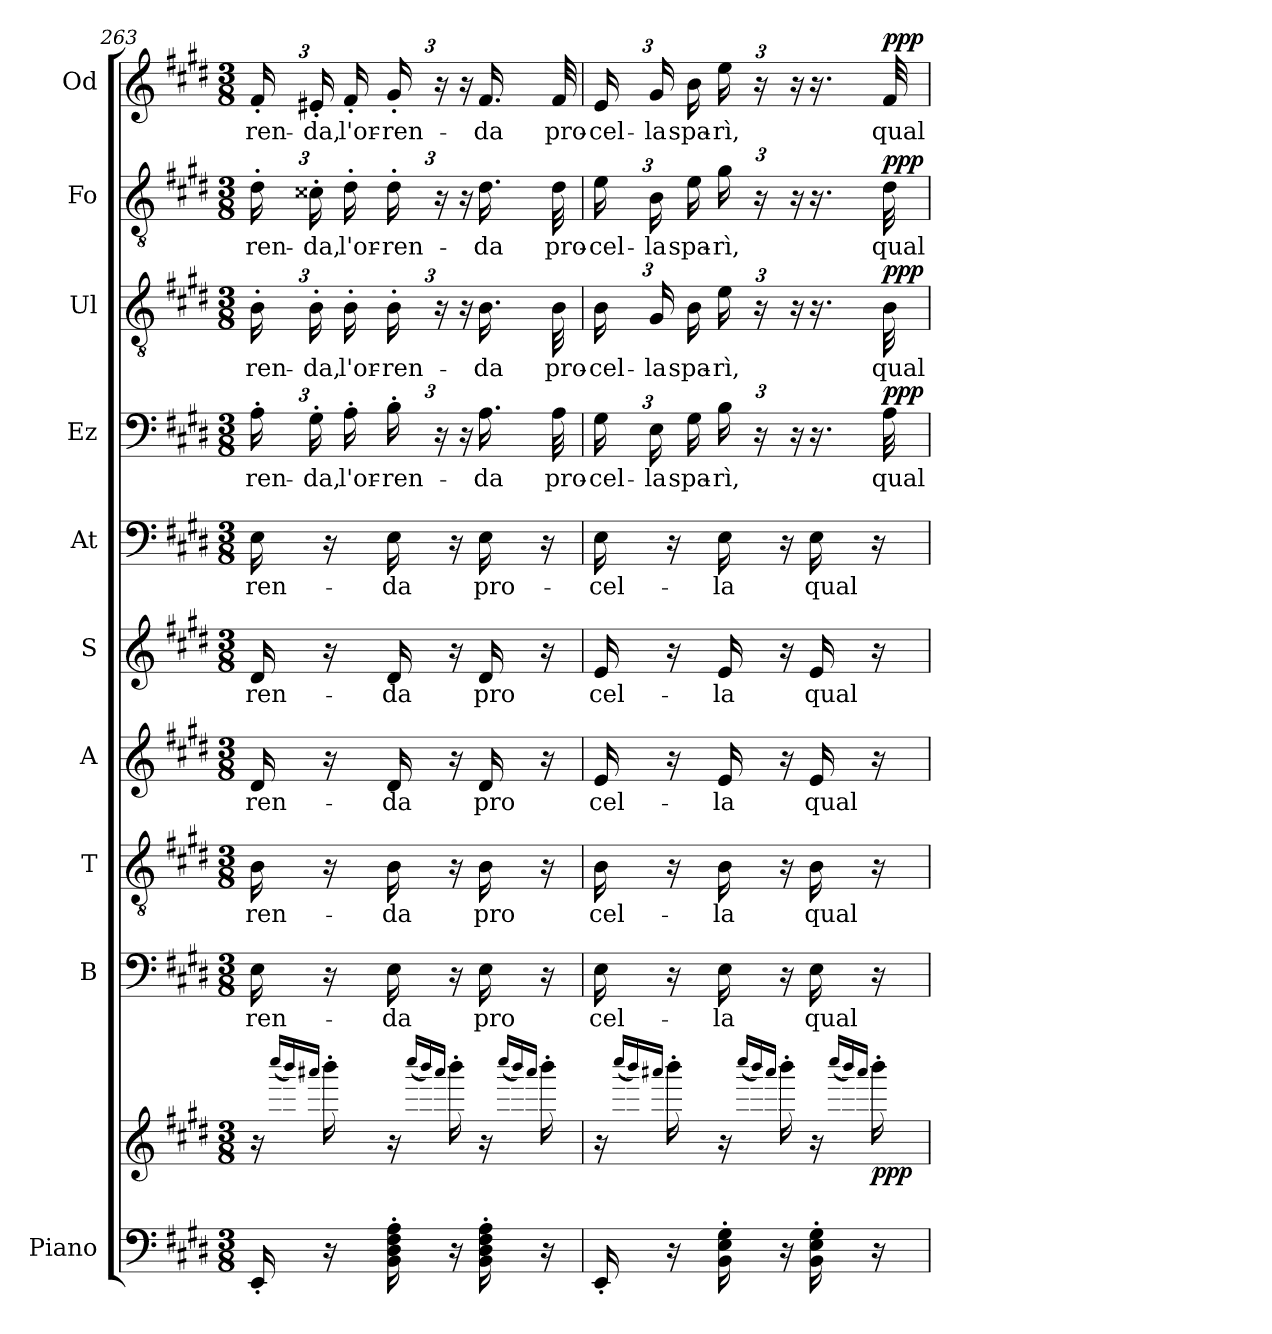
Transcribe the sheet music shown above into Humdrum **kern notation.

**kern	**kern	**dynam	**kern	**text	**kern	**text	**kern	**text	**kern	**text	**kern	**text	**kern	**text	**dynam	**kern	**text	**dynam	**kern	**text	**dynam	**kern	**text	**dynam
*part10	*part10	*part10	*part9	*part9	*part8	*part8	*part7	*part7	*part6	*part6	*part5	*part5	*part4	*part4	*part4	*part3	*part3	*part3	*part2	*part2	*part2	*part1	*part1	*part1
*staff11	*staff10	*staff10/11	*staff9	*staff9	*staff8	*staff8	*staff7	*staff7	*staff6	*staff6	*staff5	*staff5	*staff4	*staff4	*staff4	*staff3	*staff3	*staff3	*staff2	*staff2	*staff2	*staff1	*staff1	*staff1
*I"Piano	*	*	*I"B	*	*I"T	*	*I"A	*	*I"S	*	*I"At	*	*I"Ez	*	*	*I"Ul	*	*	*I"Fo	*	*	*I"Od	*	*
*I'Pno	*	*	*I'B	*	*I'T	*	*I'A	*	*I'S	*	*I'At	*	*I'Ez	*	*	*I'Ul	*	*	*I'Fo	*	*	*I'Od	*	*
!!LO:PB:g=z
*clefF4	*clefG2	*	*clefF4	*	*clefGv2	*	*clefG2	*	*clefG2	*	*clefF4	*	*clefF4	*	*	*clefGv2	*	*	*clefGv2	*	*	*clefG2	*	*
*k[f#c#g#d#]	*k[f#c#g#d#]	*	*k[f#c#g#d#]	*	*k[f#c#g#d#]	*	*k[f#c#g#d#]	*	*k[f#c#g#d#]	*	*k[f#c#g#d#]	*	*k[f#c#g#d#]	*	*	*k[f#c#g#d#]	*	*	*k[f#c#g#d#]	*	*	*k[f#c#g#d#]	*	*
*M3/8	*M3/8	*	*M3/8	*	*M3/8	*	*M3/8	*	*M3/8	*	*M3/8	*	*M3/8	*	*	*M3/8	*	*	*M3/8	*	*	*M3/8	*	*
=263	=263	=263	=263	=263	=263	=263	=263	=263	=263	=263	=263	=263	=263	=263	=263	=263	=263	=263	=263	=263	=263	=263	=263	=263
!	!	!	!	!LO:LY:b	!	!LO:LY:b	!	!LO:LY:b	!	!LO:LY:b	!	!LO:LY:b	!	!	!	!	!	!	!	!	!	!	!	!
*	*	*	*	*	*	*	*	*	*	*	*	*	*Xbrackettup	*	*	*	*	*	*	*	*	*	*	*
!	!	!	!	!	!	!	!	!	!	!	!	!	!	!LO:LY:b	!	!	!	!	!	!	!	!	!	!
*	*	*	*	*	*	*	*	*	*	*	*	*	*	*	*	*Xbrackettup	*	*	*	*	*	*	*	*
!	!	!	!	!	!	!	!	!	!	!	!	!	!	!	!	!	!LO:LY:b	!	!	!	!	!	!	!
*	*	*	*	*	*	*	*	*	*	*	*	*	*	*	*	*	*	*	*Xbrackettup	*	*	*	*	*
!	!	!	!	!	!	!	!	!	!	!	!	!	!	!	!	!	!	!	!	!LO:LY:b	!	!	!	!
*	*	*	*	*	*	*	*	*	*	*	*	*	*	*	*	*	*	*	*	*	*	*Xbrackettup	*	*
!	!	!	!	!	!	!	!	!	!	!	!	!	!	!	!	!	!	!	!	!	!	!	!LO:LY:b	!
16EE'/	16r	.	16E\	-ren-	16B\	-ren-	16d#/	-ren-	16d#/	-ren-	16E\	-ren-	24A'\	-ren-	.	24B'\	-ren-	.	24d#'\	-ren-	.	24f#'/	-ren-	.
!	!	!	!	!	!	!	!	!	!	!	!	!	!	!LO:LY:b	!	!	!LO:LY:b	!	!	!LO:LY:b	!	!	!LO:LY:b	!
.	.	.	.	.	.	.	.	.	.	.	.	.	24G#'\	-da,	.	24B'\	-da,	.	24c##X'\	-da,	.	24e#X'/	-da,	.
.	(<16qcccc#/LL	.	.	.	.	.	.	.	.	.	.	.	.	.	.	.	.	.	.	.	.	.	.	.
.	16qbbb/)	.	.	.	.	.	.	.	.	.	.	.	.	.	.	.	.	.	.	.	.	.	.	.
.	16qaaa#X/JJ	.	.	.	.	.	.	.	.	.	.	.	.	.	.	.	.	.	.	.	.	.	.	.
16r	16bbb'\	.	16r	.	16r	.	16r	.	16r	.	16r	.	.	.	.	.	.	.	.	.	.	.	.	.
!	!	!	!	!	!	!	!	!	!	!	!	!	!	!LO:LY:b	!	!	!LO:LY:b	!	!	!LO:LY:b	!	!	!LO:LY:b	!
.	.	.	.	.	.	.	.	.	.	.	.	.	24A'\	l'or-	.	24B'\	l'or-	.	24d#'\	l'or-	.	24f#'/	l'or-	.
!	!	!	!	!LO:LY:b	!	!LO:LY:b	!	!LO:LY:b	!	!LO:LY:b	!	!LO:LY:b	!	!LO:LY:b	!	!	!LO:LY:b	!	!	!LO:LY:b	!	!	!LO:LY:b	!
16BB\' 16D#\' 16F#\' 16A\'	16r	.	16E\	-da	16B\	-da	16d#/	-da	16d#/	-da	16E\	-da	24B'\	-ren-	.	24B'\	-ren-	.	24d#'\	-ren-	.	24g#'/	-ren-	.
.	.	.	.	.	.	.	.	.	.	.	.	.	24r	.	.	24r	.	.	24r	.	.	24r	.	.
.	(<16qcccc#/LL	.	.	.	.	.	.	.	.	.	.	.	.	.	.	.	.	.	.	.	.	.	.	.
.	16qbbb/)	.	.	.	.	.	.	.	.	.	.	.	.	.	.	.	.	.	.	.	.	.	.	.
.	16qaaa#/JJ	.	.	.	.	.	.	.	.	.	.	.	.	.	.	.	.	.	.	.	.	.	.	.
16r	16bbb'\	.	16r	.	16r	.	16r	.	16r	.	16r	.	.	.	.	.	.	.	.	.	.	.	.	.
.	.	.	.	.	.	.	.	.	.	.	.	.	24r	.	.	24r	.	.	24r	.	.	24r	.	.
!	!	!	!	!LO:LY:b	!	!LO:LY:b	!	!LO:LY:b	!	!LO:LY:b	!	!LO:LY:b	!	!LO:LY:b	!	!	!LO:LY:b	!	!	!LO:LY:b	!	!	!LO:LY:b	!
16BB\' 16D#\' 16F#\' 16A\'	16r	.	16E\	pro	16B\	pro	16d#/	pro	16d#/	pro	16E\	pro-	16.A\	-da	.	16.B\	-da	.	16.d#\	-da	.	16.f#/	-da	.
.	(<16qcccc#/LL	.	.	.	.	.	.	.	.	.	.	.	.	.	.	.	.	.	.	.	.	.	.	.
.	16qbbb/)	.	.	.	.	.	.	.	.	.	.	.	.	.	.	.	.	.	.	.	.	.	.	.
.	16qaaa#/JJ	.	.	.	.	.	.	.	.	.	.	.	.	.	.	.	.	.	.	.	.	.	.	.
16r	16bbb'\	.	16r	.	16r	.	16r	.	16r	.	16r	.	.	.	.	.	.	.	.	.	.	.	.	.
!	!	!	!	!	!	!	!	!	!	!	!	!	!	!LO:LY:b	!	!	!LO:LY:b	!	!	!LO:LY:b	!	!	!LO:LY:b	!
.	.	.	.	.	.	.	.	.	.	.	.	.	32A\	pro-	.	32B\	pro-	.	32d#\	pro-	.	32f#/	pro-	.
=264	=264	=264	=264	=264	=264	=264	=264	=264	=264	=264	=264	=264	=264	=264	=264	=264	=264	=264	=264	=264	=264	=264	=264	=264
!	!	!	!	!LO:LY:b	!	!LO:LY:b	!	!LO:LY:b	!	!LO:LY:b	!	!LO:LY:b	!	!LO:LY:b	!	!	!LO:LY:b	!	!	!LO:LY:b	!	!	!LO:LY:b	!
16EE'/	16r	.	16E\	-cel-	16B\	-cel-	16e/	-cel-	16e/	-cel-	16E\	-cel-	24G#\	-cel-	.	24B\	-cel-	.	24e\	-cel-	.	24e/	-cel-	.
!	!	!	!	!	!	!	!	!	!	!	!	!	!	!LO:LY:b	!	!	!LO:LY:b	!	!	!LO:LY:b	!	!	!LO:LY:b	!
.	.	.	.	.	.	.	.	.	.	.	.	.	24E\	-la	.	24G#/	-la	.	24B\	-la	.	24g#/	-la	.
.	(<16qcccc#/LL	.	.	.	.	.	.	.	.	.	.	.	.	.	.	.	.	.	.	.	.	.	.	.
.	16qbbb/)	.	.	.	.	.	.	.	.	.	.	.	.	.	.	.	.	.	.	.	.	.	.	.
.	16qaaa#X/JJ	.	.	.	.	.	.	.	.	.	.	.	.	.	.	.	.	.	.	.	.	.	.	.
16r	16bbb'\	.	16r	.	16r	.	16r	.	16r	.	16r	.	.	.	.	.	.	.	.	.	.	.	.	.
!	!	!	!	!	!	!	!	!	!	!	!	!	!	!LO:LY:b	!	!	!LO:LY:b	!	!	!LO:LY:b	!	!	!LO:LY:b	!
.	.	.	.	.	.	.	.	.	.	.	.	.	24G#\	spa-	.	24B\	spa-	.	24e\	spa-	.	24b\	spa-	.
!	!	!	!	!LO:LY:b	!	!LO:LY:b	!	!LO:LY:b	!	!LO:LY:b	!	!LO:LY:b	!	!LO:LY:b	!	!	!LO:LY:b	!	!	!LO:LY:b	!	!	!LO:LY:b	!
16BB\' 16E\' 16G#\'	16r	.	16E\	-la	16B\	-la	16e/	-la	16e/	-la	16E\	-la	24B\	-rì,	.	24e\	-rì,	.	24g#\	-rì,	.	24ee\	-rì,	.
.	.	.	.	.	.	.	.	.	.	.	.	.	24r	.	.	24r	.	.	24r	.	.	24r	.	.
.	(<16qcccc#/LL	.	.	.	.	.	.	.	.	.	.	.	.	.	.	.	.	.	.	.	.	.	.	.
.	16qbbb/)	.	.	.	.	.	.	.	.	.	.	.	.	.	.	.	.	.	.	.	.	.	.	.
.	16qaaa#/JJ	.	.	.	.	.	.	.	.	.	.	.	.	.	.	.	.	.	.	.	.	.	.	.
16r	16bbb'\	.	16r	.	16r	.	16r	.	16r	.	16r	.	.	.	.	.	.	.	.	.	.	.	.	.
.	.	.	.	.	.	.	.	.	.	.	.	.	24r	.	.	24r	.	.	24r	.	.	24r	.	.
!	!	!	!	!LO:LY:b	!	!LO:LY:b	!	!LO:LY:b	!	!LO:LY:b	!	!LO:LY:b	!	!	!	!	!	!	!	!	!	!	!	!
16BB\' 16E\' 16G#\'	16r	.	16E\	qual	16B\	qual	16e/	qual	16e/	qual	16E\	qual	16.r	.	.	16.r	.	.	16.r	.	.	16.r	.	.
.	(<16qcccc#/LL	.	.	.	.	.	.	.	.	.	.	.	.	.	.	.	.	.	.	.	.	.	.	.
.	16qbbb/)	.	.	.	.	.	.	.	.	.	.	.	.	.	.	.	.	.	.	.	.	.	.	.
.	16qaaa#/JJ	.	.	.	.	.	.	.	.	.	.	.	.	.	.	.	.	.	.	.	.	.	.	.
!	!	!LO:DY:b	!	!	!	!	!	!	!	!	!	!	!	!	!	!	!	!	!	!	!	!	!	!
16r	16bbb'\	ppp	16r	.	16r	.	16r	.	16r	.	16r	.	.	.	.	.	.	.	.	.	.	.	.	.
!	!	!	!	!	!	!	!	!	!	!	!	!	!	!LO:LY:b	!LO:DY:a	!	!LO:LY:b	!LO:DY:a	!	!LO:LY:b	!LO:DY:a	!	!LO:LY:b	!LO:DY:a
.	.	.	.	.	.	.	.	.	.	.	.	.	32A\	qual	ppp	32B\	qual	ppp	32d#\	qual	ppp	32f#/	qual	ppp
=	=	=	=	=	=	=	=	=	=	=	=	=	=	=	=	=	=	=	=	=	=	=	=	=
*-	*-	*-	*-	*-	*-	*-	*-	*-	*-	*-	*-	*-	*-	*-	*-	*-	*-	*-	*-	*-	*-	*-	*-	*-
